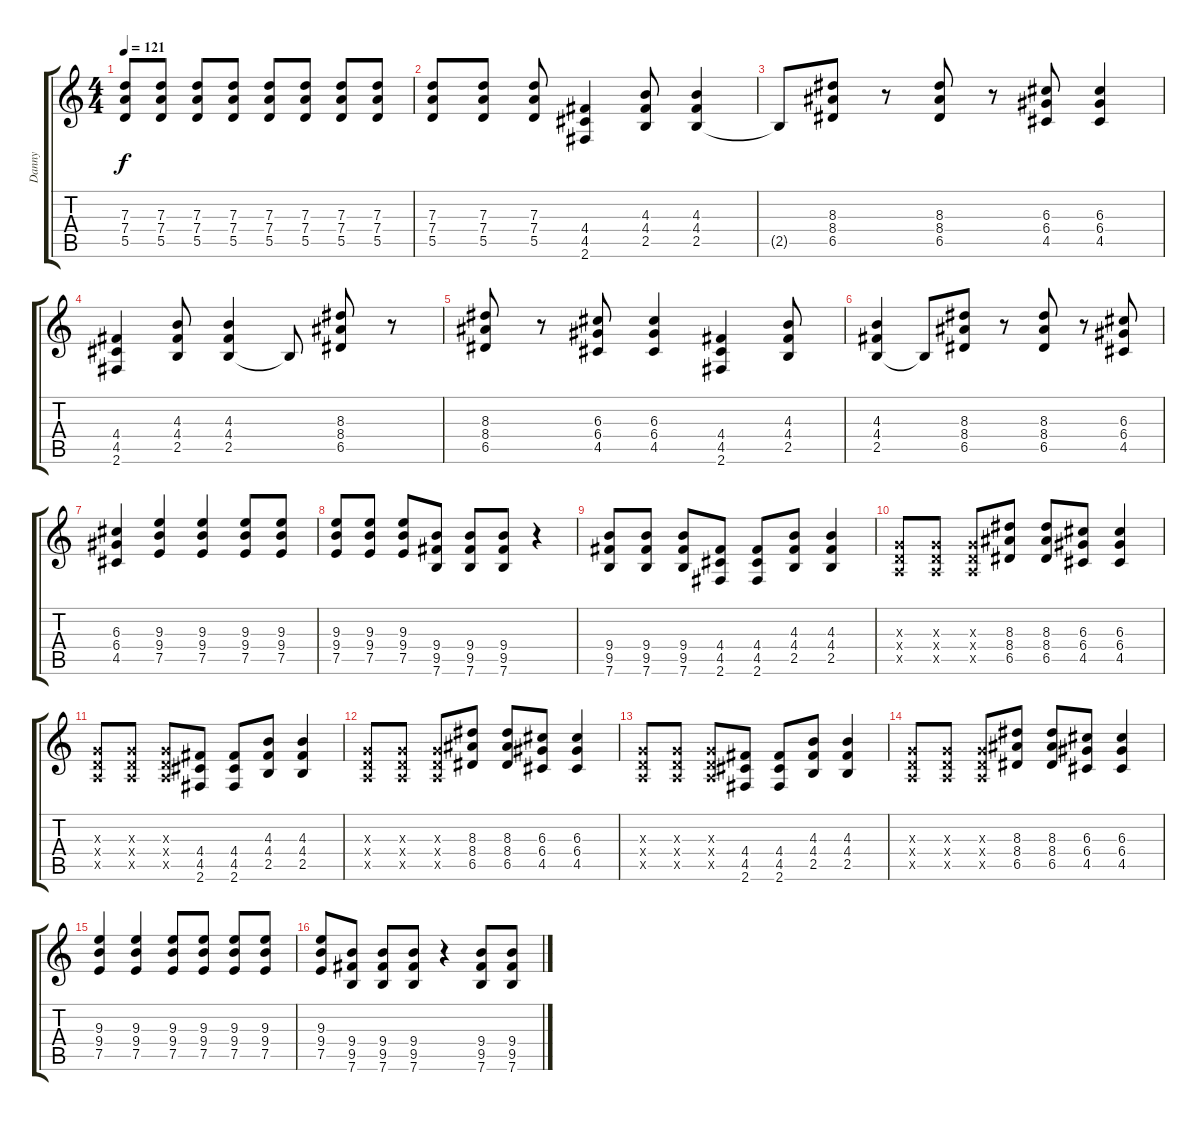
\track ("Danny" "Danny") {instrument distortionguitar}
\staff {score tabs}
\tuning (E4 B3 G3 D3 A2 E2) {hide}
\ts (4 4)
\tempo 121
\clef g2
\ks c
(7.3 7.4 5.5).8{dy f} (7.3 7.4 5.5).8 (7.3 7.4 5.5).8 (7.3 7.4 5.5).8 (7.3 7.4 5.5).8 (7.3 7.4 5.5).8 (7.3 7.4 5.5).8 (7.3 7.4 5.5).8 |
(7.3 7.4 5.5).8 (7.3 7.4 5.5).8 (7.3 7.4 5.5).8 (4.4 4.5 2.6).4 (4.3 4.4 2.5).8 (4.3 4.4 2.5).4 |
2.5{t}.8 (8.3 8.4 6.5).8 r.8 (8.3 8.4 6.5).8 r.8 (6.3 6.4 4.5).8 (6.3 6.4 4.5).4 |
(4.4 4.5 2.6).4 (4.3 4.4 2.5).8 (4.3 4.4 2.5).4 2.5{t}.8 (8.3 8.4 6.5).8 r.8 |
(8.3 8.4 6.5).8 r.8 (6.3 6.4 4.5).8 (6.3 6.4 4.5).4 (4.4 4.5 2.6).4 (4.3 4.4 2.5).8 |
(4.3 4.4 2.5).4 2.5{t}.8 (8.3 8.4 6.5).8 r.8 (8.3 8.4 6.5).8 r.8 (6.3 6.4 4.5).8 |
(6.3 6.4 4.5).4 (9.3 9.4 7.5).4 (9.3 9.4 7.5).4 (9.3 9.4 7.5).8 (9.3 9.4 7.5).8 |
(9.3 9.4 7.5).8 (9.3 9.4 7.5).8 (9.3 9.4 7.5).8 (9.4 9.5 7.6).8 (9.4 9.5 7.6).8 (9.4 9.5 7.6).8 r.4 |
(9.4 9.5 7.6).8 (9.4 9.5 7.6).8 (9.4 9.5 7.6).8 (4.4 4.5 2.6).8 (4.4 4.5 2.6).8 (4.3 4.4 2.5).8 (4.3 4.4 2.5).4 |
(0.3{x} 0.4{x} 0.5{x}).8 (0.3{x} 0.4{x} 0.5{x}).8 (0.3{x} 0.4{x} 0.5{x}).8 (8.3 8.4 6.5).8 (8.3 8.4 6.5).8 (6.3 6.4 4.5).8 (6.3 6.4 4.5).4 |
(0.3{x} 0.4{x} 0.5{x}).8 (0.3{x} 0.4{x} 0.5{x}).8 (0.3{x} 0.4{x} 0.5{x}).8 (4.4 4.5 2.6).8 (4.4 4.5 2.6).8 (4.3 4.4 2.5).8 (4.3 4.4 2.5).4 |
(0.3{x} 0.4{x} 0.5{x}).8 (0.3{x} 0.4{x} 0.5{x}).8 (0.3{x} 0.4{x} 0.5{x}).8 (8.3 8.4 6.5).8 (8.3 8.4 6.5).8 (6.3 6.4 4.5).8 (6.3 6.4 4.5).4 |
(0.3{x} 0.4{x} 0.5{x}).8 (0.3{x} 0.4{x} 0.5{x}).8 (0.3{x} 0.4{x} 0.5{x}).8 (4.4 4.5 2.6).8 (4.4 4.5 2.6).8 (4.3 4.4 2.5).8 (4.3 4.4 2.5).4 |
(0.3{x} 0.4{x} 0.5{x}).8 (0.3{x} 0.4{x} 0.5{x}).8 (0.3{x} 0.4{x} 0.5{x}).8 (8.3 8.4 6.5).8 (8.3 8.4 6.5).8 (6.3 6.4 4.5).8 (6.3 6.4 4.5).4 |
(9.3 9.4 7.5).4 (9.3 9.4 7.5).4 (9.3 9.4 7.5).8 (9.3 9.4 7.5).8 (9.3 9.4 7.5).8 (9.3 9.4 7.5).8 |
(9.3 9.4 7.5).8 (9.4 9.5 7.6).8 (9.4 9.5 7.6).8 (9.4 9.5 7.6).8 r.4 (9.4 9.5 7.6).8 (9.4 9.5 7.6).8
